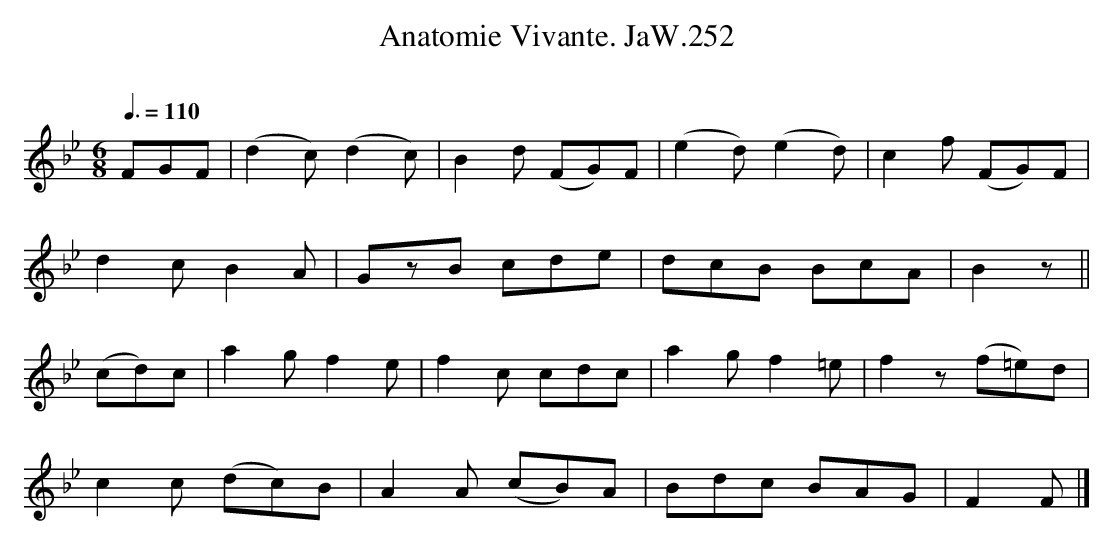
X:1
T:Anatomie Vivante. JaW.252
M:6/8
L:1/8
Q:3/8=110
O:
K:Bb
FGF|(d2c) (d2c)|B2d (FG)F|(e2d) (e2d)|c2f (FG)F|
d2c B2A|GzB cde|dcB BcA|B2z||
(cd)c|a2g f2^=e|f2c cdc|a2g f2=e|f2z (f=e)d|
c2c (dc)B|A2A (cB)A|Bdc BAG|F2F|]
